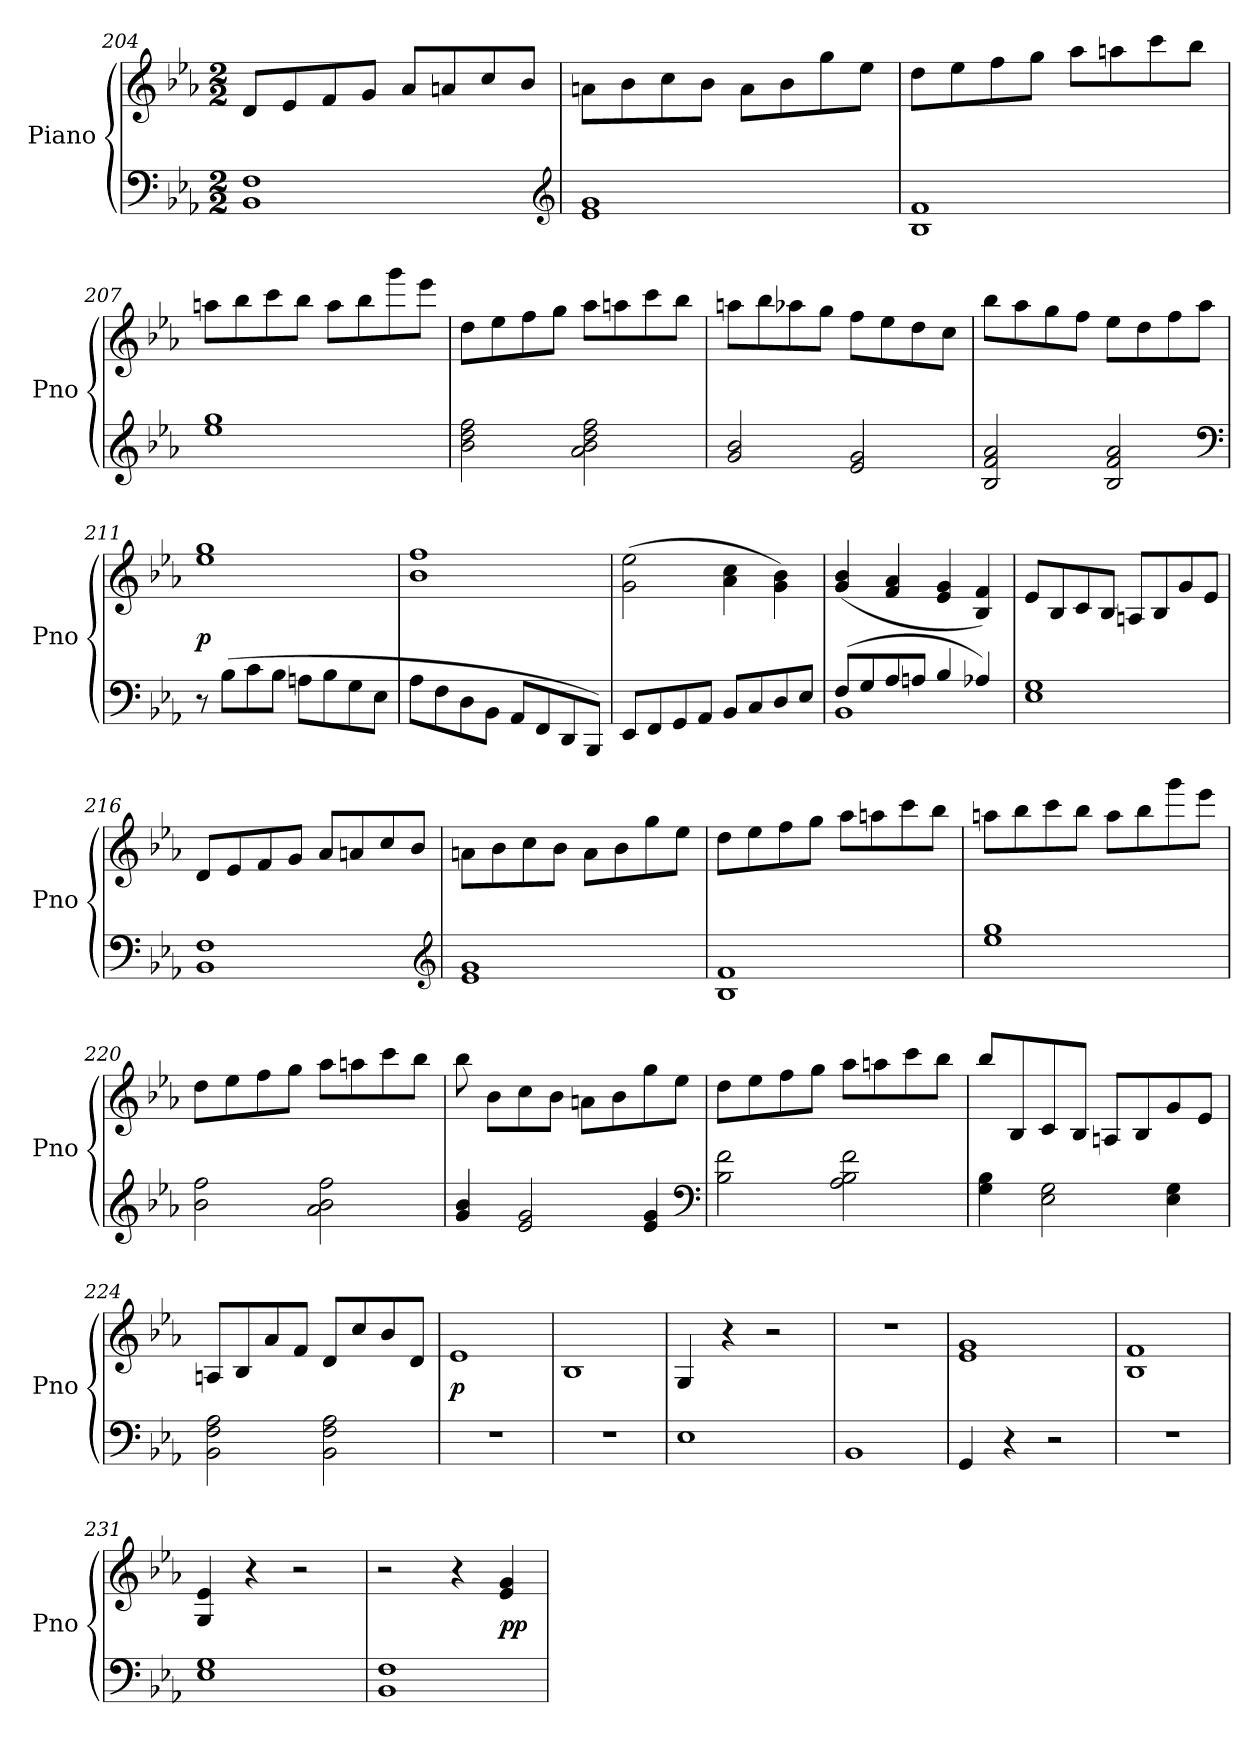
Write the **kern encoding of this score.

**kern	**kern	**dynam
*part1	*part1	*part1
*staff2	*staff1	*staff1/2
*I"Piano	*	*
*I'Pno	*	*
*clefF4	*clefG2	*
*k[b-e-a-]	*k[b-e-a-]	*
*M2/2	*M2/2	*
=204	=204	=204
1BB- 1F	8d/L	.
.	8e-/	.
.	8f/	.
.	8g/J	.
.	8a-/L	.
.	8an/	.
.	8cc/	.
.	8b-/J	.
*clefG2	*	*
=205	=205	=205
1e- 1g	8an\L	.
.	8b-\	.
.	8cc\	.
.	8b-\J	.
.	8a\L	.
.	8b-\	.
.	8gg\	.
.	8ee-\J	.
=206	=206	=206
1B- 1f	8dd\L	.
.	8ee-\	.
.	8ff\	.
.	8gg\J	.
.	8aa-\L	.
.	8aan\	.
.	8ccc\	.
.	8bb-\J	.
=207	=207	=207
1ee- 1gg	8aan\L	.
.	8bb-\	.
.	8ccc\	.
.	8bb-\J	.
.	8aa\L	.
.	8bb-\	.
.	8ggg\	.
.	8eee-\J	.
=208	=208	=208
2b-\ 2dd\ 2ff\	8dd\L	.
.	8ee-\	.
.	8ff\	.
.	8gg\J	.
2a-\ 2b-\ 2dd\ 2ff\	8aa-\L	.
.	8aan\	.
.	8ccc\	.
.	8bb-\J	.
=209	=209	=209
2g/ 2b-/	8aan\L	.
.	8bb-\	.
.	8aa-X\	.
.	8gg\J	.
2e-/ 2g/	8ff\L	.
.	8ee-\	.
.	8dd\	.
.	8cc\J	.
=210	=210	=210
2B-/ 2f/ 2a-/	8bb-\L	.
.	8aa-\	.
.	8gg\	.
.	8ff\J	.
2B-/ 2f/ 2a-/	8ee-\L	.
.	8dd\	.
.	8ff\	.
.	8aa-\J	.
*clefF4	*	*
=211	=211	=211
8r	1ee- 1gg	p
(8B-\L	.	.
8c\	.	.
8B-\J	.	.
8An\L	.	.
8B-\	.	.
8G\	.	.
8E-\J	.	.
=212	=212	=212
8A-\L	1b- 1ff	.
8F\	.	.
8D\	.	.
8BB-\J	.	.
8AA-/L	.	.
8FF/	.	.
8DD/	.	.
8BBB-/J)	.	.
=213	=213	=213
8EE-/L	(2g\ 2ee-\	.
8FF/	.	.
8GG/	.	.
8AA-/J	.	.
8BB-/L	4a-\ 4cc\	.
8C/	.	.
8D/	4g\ 4b-\)	.
8E-/J	.	.
=214	=214	=214
*^	*	*
(8F/L	1BB-	(4g/ 4b-/	.
8G/	.	.	.
8A-/	.	4f/ 4a-/	.
8An/J	.	.	.
4B-/	.	4e-/ 4g/	.
4A-X/)	.	4B-/ 4f/)	.
*v	*v	*	*
=215	=215	=215
1E- 1G	8e-/L	.
.	8B-/	.
.	8c/	.
.	8B-/J	.
.	8An/L	.
.	8B-/	.
.	8g/	.
.	8e-/J	.
=216	=216	=216
1BB- 1F	8d/L	.
.	8e-/	.
.	8f/	.
.	8g/J	.
.	8a-/L	.
.	8an/	.
.	8cc/	.
.	8b-/J	.
*clefG2	*	*
=217	=217	=217
1e- 1g	8an\L	.
.	8b-\	.
.	8cc\	.
.	8b-\J	.
.	8a\L	.
.	8b-\	.
.	8gg\	.
.	8ee-\J	.
=218	=218	=218
1B- 1f	8dd\L	.
.	8ee-\	.
.	8ff\	.
.	8gg\J	.
.	8aa-\L	.
.	8aan\	.
.	8ccc\	.
.	8bb-\J	.
=219	=219	=219
1ee- 1gg	8aan\L	.
.	8bb-\	.
.	8ccc\	.
.	8bb-\J	.
.	8aa\L	.
.	8bb-\	.
.	8ggg\	.
.	8eee-\J	.
=220	=220	=220
2b-\ 2ff\	8dd\L	.
.	8ee-\	.
.	8ff\	.
.	8gg\J	.
2a-\ 2b-\ 2ff\	8aa-\L	.
.	8aan\	.
.	8ccc\	.
.	8bb-\J	.
=221	=221	=221
4g/ 4b-/	8bb-\	.
.	8b-\L	.
2e-/ 2g/	8cc\	.
.	8b-\J	.
.	8an\L	.
.	8b-\	.
4e-/ 4g/	8gg\	.
.	8ee-\J	.
*clefF4	*	*
=222	=222	=222
2B-\ 2f\	8dd\L	.
.	8ee-\	.
.	8ff\	.
.	8gg\J	.
2A-\ 2B-\ 2f\	8aa-\L	.
.	8aan\	.
.	8ccc\	.
.	8bb-\J	.
=223	=223	=223
4G\ 4B-\	8bb-/L	.
.	8B-/	.
2E-\ 2G\	8c/	.
.	8B-/J	.
.	8An/L	.
.	8B-/	.
4E-\ 4G\	8g/	.
.	8e-/J	.
=224	=224	=224
2BB-\ 2F\ 2A-\	8An/L	.
.	8B-/	.
.	8a-/	.
.	8f/J	.
2BB-\ 2F\ 2A-\	8d/L	.
.	8cc/	.
.	8b-/	.
.	8d/J	.
=225	=225	=225
1r	1e-	p
=226	=226	=226
1r	1B-	.
=227	=227	=227
1E-	4G/	.
.	4r	.
.	2r	.
=228	=228	=228
1BB-	1r	.
=229	=229	=229
4GG/	1e- 1g	.
4r	.	.
2r	.	.
=230	=230	=230
1r	1B- 1f	.
=231	=231	=231
1E- 1G	4G/ 4e-/	.
.	4r	.
.	2r	.
=232	=232	=232
1BB- 1F	2r	.
.	4r	.
.	4e-/ 4g/	pp
=	=	=
*-	*-	*-
